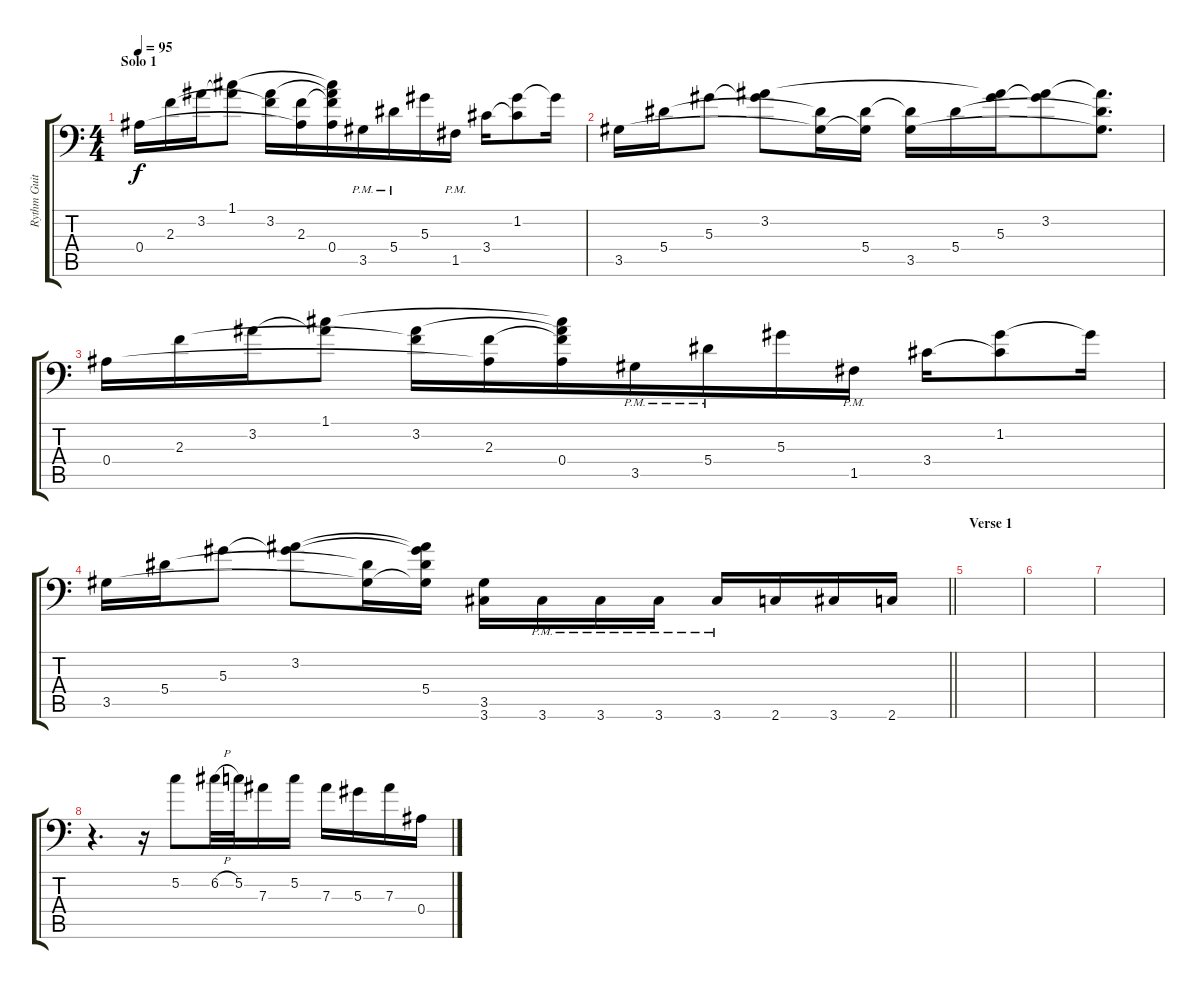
\track ("Rythm Guitar 2" "Rythm Guit") {instrument distortionguitar}
\staff {score tabs}
\tuning (C4 G3 Eb3 Bb2 F2 Bb1) {hide}
\ts (4 4)
\section ("" "Solo 1")
\tempo 95
\clef f4
\ks c
0.4.16{dy f volume 8 beam merge} 2.3.16 3.2.16 (1.1 3.2{t}).8 (3.2 2.3{t}).16 (2.3 0.4{t}).16 (1.1{t} 3.2{t} 2.3{t} 0.4).16{beam merge} 3.5{pm}.16 5.4{pm}.16{beam merge} 5.3.16 1.5{pm}.16 3.4.16 (1.2 3.4{t}).8 1.2{t}.16 |
3.5.16 5.4.16{beam merge} 5.3.8 (3.2 5.3{t}).8{beam merge} (5.4{t} 3.5{t}).16{beam merge} (5.4 3.5{t}).16 (5.4{t} 3.5).16 5.4.16 (3.2{t} 5.3).16 (3.2 5.3{t}).8{beam merge} (3.2{t} 5.4{t} 3.5{t}).8{d} |
0.4.16{beam merge} 2.3.16 3.2.16 (1.1 3.2{t}).8 (3.2 2.3{t}).16 (2.3 0.4{t}).16 (1.1{t} 3.2{t} 2.3{t} 0.4).16{beam merge} 3.5{pm}.16 5.4{pm}.16{beam merge} 5.3.16 1.5{pm}.16 3.4.16 (1.2 3.4{t}).8 1.2{t}.16 |
\barLineRight lightlight
3.5.16 5.4.16{beam merge} 5.3.8 (3.2 5.3{t}).8{beam merge} (5.4{t} 3.5{t}).16{beam merge} (3.2{t} 5.3{t} 5.4 3.5{t}).16 (3.5 3.6).16{volume 13 beam merge} 3.6{pm}.16{beam merge} 3.6{pm}.16 3.6{pm}.16 3.6{pm}.16 2.6.16{beam merge} 3.6.16 2.6.16 |
\section ("" "Verse 1")
|
|
|
r.4{d} r.16{beam merge} 5.2.8{beam merge} 6.2{h}.32 5.2.32 7.3.16 5.2.16 7.3.16 5.3.16 7.3.16 0.4.16
